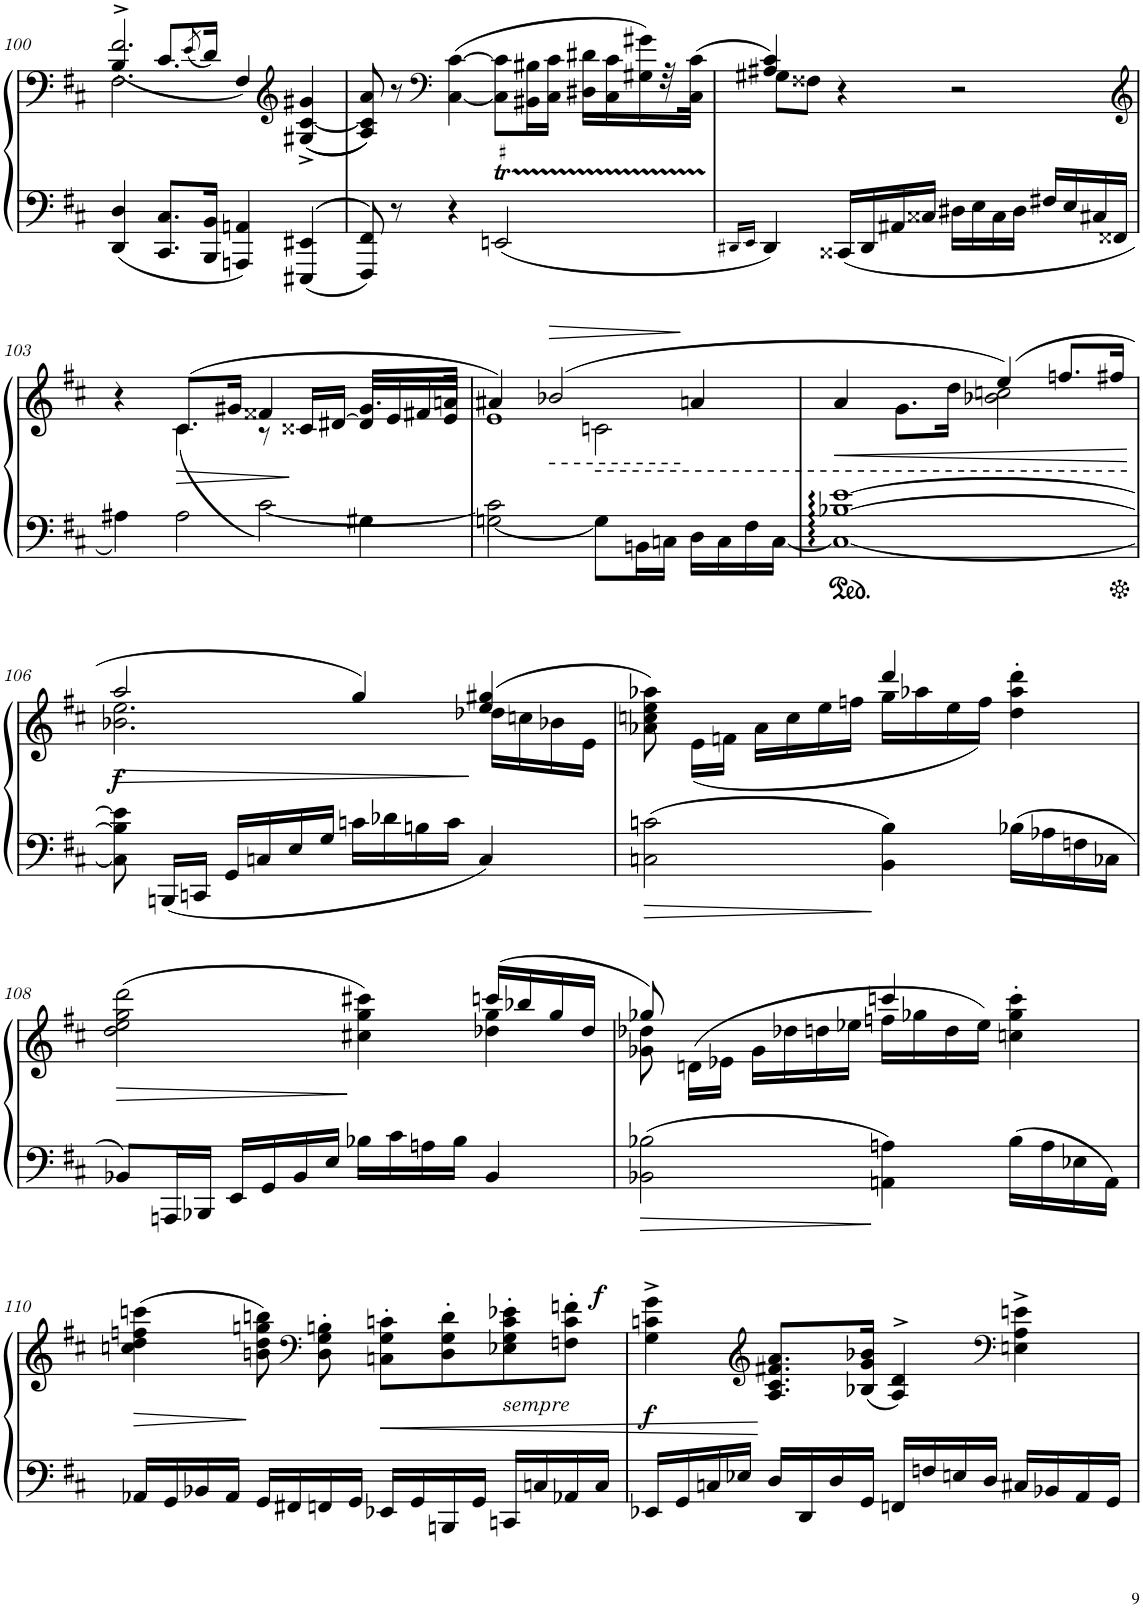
**kern	**kern	**dynam
*part1	*part1	*part1
*staff2	*staff1	*staff1/2
*I"Pianinas	*	*
!!LO:PB:g=z
*clefF4	*clefF4	*
*k[f#c#]	*k[f#c#]	*
*M4/4	*M4/4	*
*met(c)	*met(c)	*
=100	=100	=100
*	*^	*
*	*	*^	*
4DD/ 4D/	2.f#^/	(<4B/	2.F#\	.
8.CC#/ 8.C#/L	.	8.c#/L	.	.
.	.	(8qe/	.	.
16BBB/ 16BB/Jk	.	16d/Jk)	.	.
4AAAn/ 4AAn/	.	4F#/)	.	.
*	*clefG2	*	*	*
4EEE#X/ 4EE#X/	(<(4G#X/^ [4c#/^ 4g#X/^	4ryy	4ryy	.
*	*v	*v	*v	*
=101	=101	=101
8FFF#/ 8FF#/	8A/ 8c#/] 8a/))	.
8r	8r	.
*	*clefF4	*
4r	([4C#\ [4c#\	.
!LO:TR:acc=#	!	!
2EEnT/	8C#\] 8c#\]L	.
.	16BB#X\ 16B#X\L	.
.	16C#\ 16c#\JJ	.
.	16D#X\ 16d#X\LL	.
.	16C#\ 16c#\	.
.	16G#X\ 16g#X\)	.
.	32r	.
.	(32C#\ 32c#\JJJ	.
=102	=102	=102
16qDD#X/LL	.	.
16qEE/JJ	.	.
*	*^	*
4DD#/	4A#X/ 4c#/)	8G#X\L	.
.	.	8F##X\J	.
16CC##X/LL	4r	2.ryy	.
16DD#/	.	.	.
16AA#X/	.	.	.
16C##X/JJ	.	.	.
16D#X\LL	2r	.	.
16E\	.	.	.
16C##\	.	.	.
16D#\JJ	.	.	.
16F#X/LL	.	.	.
16E/	.	.	.
16C#X/	.	.	.
16FF##X/JJ	.	.	.
*	*v	*v	*
!!LO:LB:g=z
=103	=103	=103
*	*clefG2	*
*^	*^	*
*	*	*	*^	*
2ryy	4A#X\	4r	4ryy	2ryy	.
!	!	!	!	!	!LO:HP:b
.	2A#\	(8.c#/L	(4c#\	.	>
.	.	16g#X/Jk	.	.	.
[2c#\)	.	4f##X/	2ryy	8r	.
.	.	.	.	16c##X/LL	]
.	.	.	.	[16d#X/JJ	.
.	4G#X\	8.g#/L	.	16d#/LL]	.
.	.	.	.	16e/	.
.	.	.	.	16f#X/	.
.	.	16an/Jk	.	16e/JJ	.
=104	=104	=104	=104	=104	=104
2c#\]	[<2Gn\	4a#X/)	2ryy	1e	.
!	!	!	!	!	!LO:HP:b
.	.	(2b-X/	.	.	>
2ryy	8G\L]	.	2cn\	.	.
.	16BBn\L	.	.	.	.
.	16Cn\JJ	.	.	.	.
.	16D\LL	4an/	.	.	.
.	16C\	.	.	.	.
.	16F#\	.	.	.	.
.	[<16C\JJ	.	.	.	.
*v	*v	*	*	*	*
*	*v	*v	*v	*
.	.	]
=105	=105	=105
!	!	!LO:HP:b
*	*^	*
1C_ [1B-X [1e	4a/	2ryy	<
.	8.g\L	.	.
.	16dd\Jk	.	.
.	(4ee/)	2b-X\ 2ccn\	.
.	8.ffn/L	.	.
.	16ff#X/Jk	.	.
*	*v	*v	*
.	.	[
!!LO:LB:g=z
=106	=106	=106
!	!	!LO:HP:b
*	*^	*
!	!	!	!LO:DY:n=1:b
8C\] 8B-\] 8e\]	2aa/	2.b-X\ 2.ee\	> f
16BBBn/LL	.	.	.
16CCn/JJ	.	.	.
16GG/LL	.	.	.
16Cn/	.	.	.
16E/	.	.	.
16G/JJ	.	.	.
16cn\LL	4gg/)	.	.
16d-X\	.	.	.
16Bn\	.	.	.
16c\JJ	.	.	.
4C/	(4ee/ 4gg#X/	16dd-X\LL	]
.	.	16ccn\	.
.	.	16b-X\	.
.	.	16e\JJ	.
=107	=107	=107	=107
2Cn\ 2cn\	8a-X\ 8ccn\ 8ee\ 8aa-X\)	2ryy	.
.	(16e\LL	.	.
.	16fn\JJ	.	.
.	16a-\LL	.	.
.	16cc\	.	.
.	16ee\	.	.
.	16ffn\JJ	.	.
4BB\ 4B\	4ddd/	16gg\LL	.
.	.	16aa-X\	.
.	.	16ee\	.
.	.	16ff\JJ)	.
16B-X\LL	4dd\'> 4aa-\'> 4ddd\'>	4ryy	.
16A-X\	.	.	.
16Fn\	.	.	.
16C-X\JJ	.	.	.
!!LO:LB:g=z	!!
=108	=108	=108	=108
!	!	!	!LO:HP:b
8BB-X/L	(>2dd\ 2ee\ 2gg\ 2ddd\	2.ryy	>
16AAAn/L	.	.	.
16BBB-X/JJ	.	.	.
16EE/LL	.	.	.
16GG/	.	.	.
16BB-/	.	.	.
16E/JJ	.	.	.
16B-X\LL	4cc#X\ 4gg\ 4ccc#X\)	.	]
16c#\	.	.	.
16An\	.	.	.
16B-\JJ	.	.	.
4BB-/	(16cccn/LL	4dd-X\ 4gg\	.
.	16bb-X/	.	.
.	16gg/	.	.
.	16dd-/JJ	.	.
=109	=109	=109	=109
2BB-X\ 2B-X\	8gg-X/)	8g-X\ 8dd-X\	.
.	8ryy	(>16dn\LL	.
.	.	16e-X\JJ	.
.	4ryy	16g-\LL	.
.	.	16dd-X\	.
.	.	16ddn\	.
.	.	16ee-X\JJ	.
4AAn\ 4An\	4cccn/	16ffn\LL	.
.	.	16gg-X\	.
.	.	16dd\	.
.	.	16ee-\JJ)	.
16B-\LL	4ccn\'> 4gg-\'> 4ccc\'>	4ryy	.
16A\	.	.	.
16E-X\	.	.	.
16AA\JJ	.	.	.
!!LO:LB:g=z	!!
=110	=110	=110	=110
!	!	!	!LO:HP:b
16AA-X/LL	(4ccn\ 4dd\ 4ffn\ 4cccn\	2...ryy	>
16GG/	.	.	.
16BB-X/	.	.	.
16AA-/JJ	.	.	.
16GG/LL	8bn\ 8dd\ 8ggn\ 8bbn\)	.	]
16FF#X/	.	.	.
*	*clefF4	*	*
16FFn/	8D\' 8G\' 8Bn\'	.	.
16GG/JJ	.	.	.
!	!	!	!LO:HP:b
16EE-X/LL	8Cn\' 8G\' 8cn\'L	.	<
16GG/	.	.	.
16BBBn/	8D\' 8G\' 8d\'	.	.
16GG/JJ	.	.	.
!	!LO:TX:b:i:t=sempre	!	!
16CCn/LL	8E-X\' 8G\' 8c\' 8e-X\'	.	.
16Cn/	.	.	.
16AA-X/	8Fn\' 8c\' 8fn\'J	.	.
!	!	!	!LO:DY:a
16C/JJ	.	16ryy	f
=111	=111	=111	=111
!	!	!	!LO:DY:b
*	*v	*v	*
16EE-X/LL	4G\^ 4cn\^ 4g\^	f
16GG/	.	.
16Cn/	.	.
16E-X/JJ	.	.
*	*clefG2	*
16D/LL	8.A/ 8.c/ 8.f#X/ 8.a/L	[
16DD/	.	.
16D/	.	.
16GG/JJ	(16B-X/ 16g/ 16b-X/Jk	.
16FFn/LL	4A/^> 4d/^>)	.
16Fn/	.	.
16En/	.	.
16D/JJ	.	.
*	*clefF4	*
16C#X/LL	4En\^ 4A\^ 4en\^	.
16BB-X/	.	.
16AA/	.	.
16GG/JJ	.	.
=	=	=
*-	*-	*-
